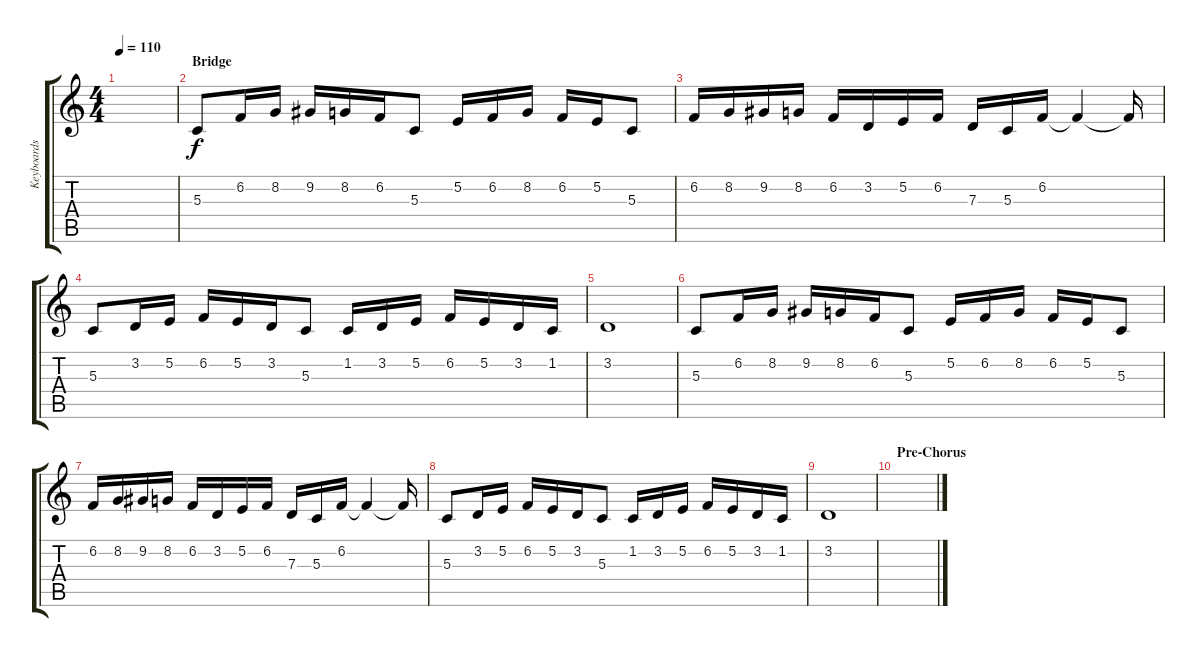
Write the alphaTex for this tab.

\track ("Keyboards" "Keyboards") {instrument frenchhorn}
\staff {score tabs}
\tuning (E4 B3 G3 D3 A2 E2) {hide}
\ts (4 4)
\tempo 110
\clef g2
\ks c
|
\section ("" "Bridge")
5.3.8 6.2.16 8.2.16 9.2.16 8.2.16 6.2.16 5.3.8 5.2.16 6.2.16 8.2.16 6.2.16 5.2.16 5.3.8 |
6.2.16 8.2.16 9.2.16 8.2.16 6.2.16 3.2.16 5.2.16 6.2.16 7.3.16 5.3.16 6.2.16 6.2{t}.4 6.2{t}.16 |
5.3.8 3.2.16 5.2.16 6.2.16 5.2.16 3.2.16 5.3.8 1.2.16 3.2.16 5.2.16 6.2.16 5.2.16 3.2.16 1.2.16 |
3.2.1 |
5.3.8 6.2.16 8.2.16 9.2.16 8.2.16 6.2.16 5.3.8 5.2.16 6.2.16 8.2.16 6.2.16 5.2.16 5.3.8 |
6.2.16 8.2.16 9.2.16 8.2.16 6.2.16 3.2.16 5.2.16 6.2.16 7.3.16 5.3.16 6.2.16 6.2{t}.4 6.2{t}.16 |
5.3.8 3.2.16 5.2.16 6.2.16 5.2.16 3.2.16 5.3.8 1.2.16 3.2.16 5.2.16 6.2.16 5.2.16 3.2.16 1.2.16 |
3.2.1 |
\section ("" "Pre-Chorus")
